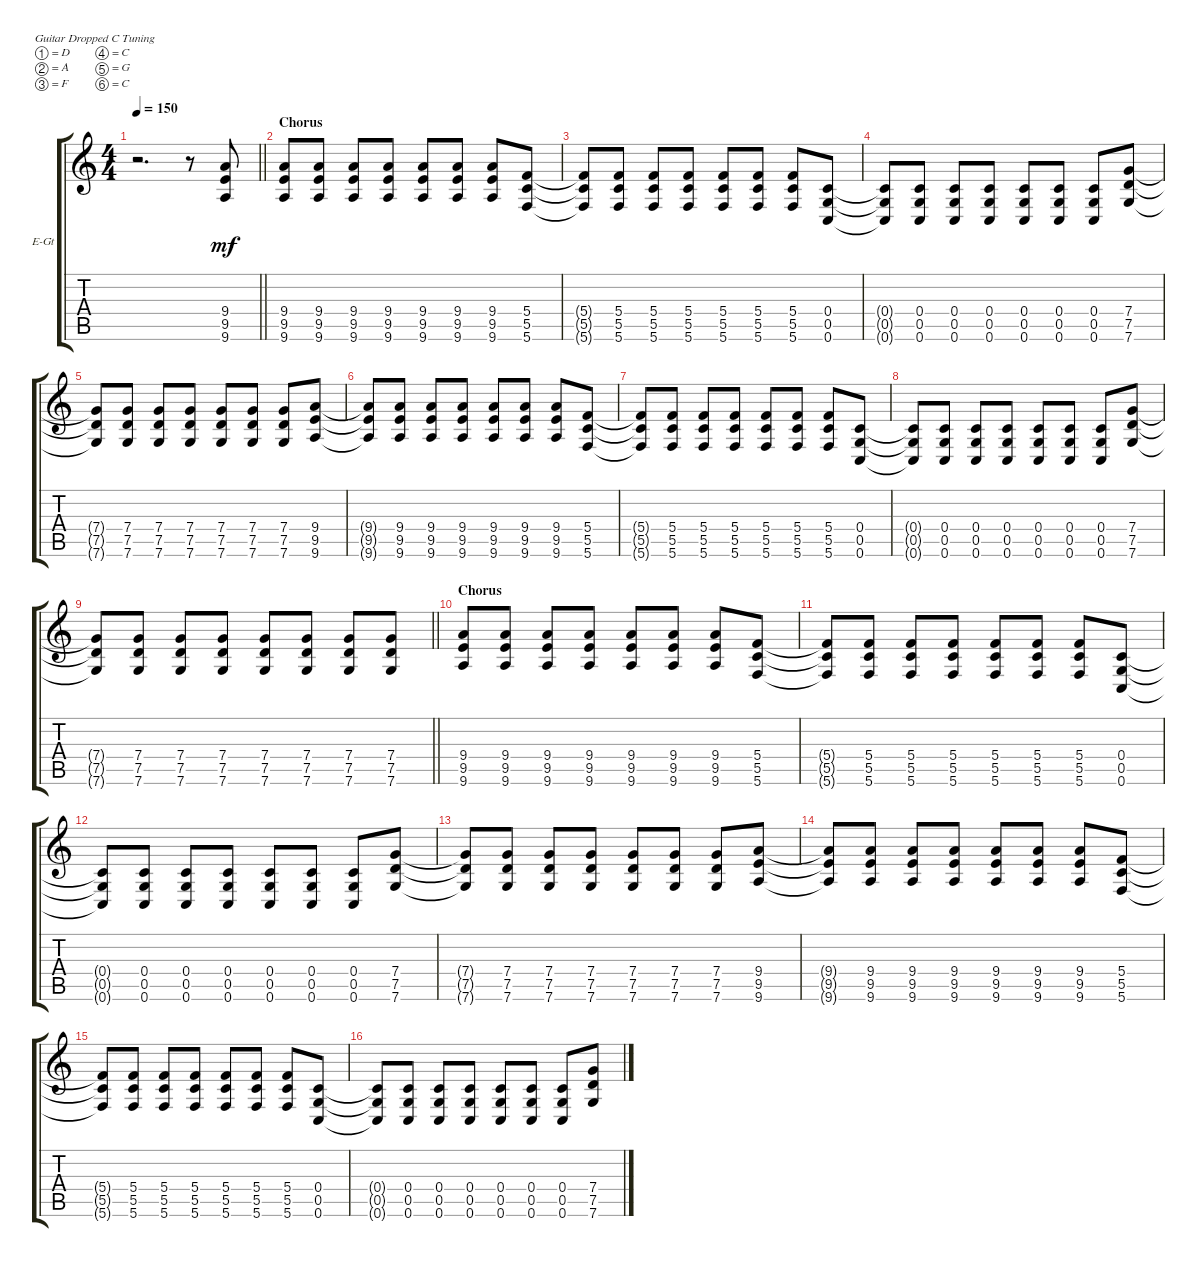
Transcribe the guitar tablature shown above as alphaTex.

\defaultSystemsLayout 4
\bracketExtendMode groupsimilarinstruments
\firstSystemTrackNameOrientation horizontal
\otherSystemsTrackNameOrientation horizontal
\track ("Guitar 2" "E-Gt") {instrument overdrivenguitar}
\staff {score tabs}
\tuning (D4 A3 F3 C3 G2 C2)
\ts (4 4)
\tempo 150
\clef g2
\barLineRight lightlight
\ks c
r.2{d dy mf} r.8 (9.6 9.5 9.4).8 |
\section ("" "Chorus")
(9.4 9.5 9.6).8 (9.4 9.5 9.6).8 (9.4 9.5 9.6).8 (9.4 9.5 9.6).8 (9.4 9.5 9.6).8 (9.4 9.5 9.6).8 (9.4 9.6 9.5).8 (5.6 5.5 5.4).8 |
(5.6{t} 5.5{t} 5.4{t}).8 (5.6 5.5 5.4).8 (5.6 5.5 5.4).8 (5.6 5.5 5.4).8 (5.6 5.5 5.4).8 (5.6 5.5 5.4).8 (5.6 5.5 5.4).8 (0.6 0.5 0.4).8 |
(0.6{t} 0.5{t} 0.4{t}).8 (0.6 0.5 0.4).8 (0.6 0.5 0.4).8 (0.6 0.5 0.4).8 (0.6 0.5 0.4).8 (0.6 0.5 0.4).8 (0.6 0.5 0.4).8 (7.6 7.5 7.4).8 |
(7.6{t} 7.5{t} 7.4{t}).8 (7.6 7.5 7.4).8 (7.6 7.5 7.4).8 (7.6 7.5 7.4).8 (7.6 7.5 7.4).8 (7.6 7.5 7.4).8 (7.6 7.5 7.4).8 (9.6 9.5 9.4).8 |
(9.4{t} 9.5{t} 9.6{t}).8 (9.4 9.5 9.6).8 (9.4 9.5 9.6).8 (9.4 9.5 9.6).8 (9.4 9.5 9.6).8 (9.4 9.5 9.6).8 (9.4 9.6 9.5).8 (5.6 5.5 5.4).8 |
(5.6{t} 5.5{t} 5.4{t}).8 (5.6 5.5 5.4).8 (5.6 5.5 5.4).8 (5.6 5.5 5.4).8 (5.6 5.5 5.4).8 (5.6 5.5 5.4).8 (5.6 5.5 5.4).8 (0.6 0.5 0.4).8 |
(0.6{t} 0.5{t} 0.4{t}).8 (0.6 0.5 0.4).8 (0.6 0.5 0.4).8 (0.6 0.5 0.4).8 (0.6 0.5 0.4).8 (0.6 0.5 0.4).8 (0.6 0.5 0.4).8 (7.6 7.5 7.4).8 |
\barLineRight lightlight
(7.6{t} 7.5{t} 7.4{t}).8 (7.6 7.5 7.4).8 (7.6 7.5 7.4).8 (7.6 7.5 7.4).8 (7.6 7.5 7.4).8 (7.6 7.5 7.4).8 (7.6 7.5 7.4).8 (7.6 7.5 7.4).8 |
\section ("" "Chorus")
(9.4 9.5 9.6).8 (9.4 9.5 9.6).8 (9.4 9.5 9.6).8 (9.4 9.5 9.6).8 (9.4 9.5 9.6).8 (9.4 9.5 9.6).8 (9.4 9.6 9.5).8 (5.6 5.5 5.4).8 |
(5.6{t} 5.5{t} 5.4{t}).8 (5.6 5.5 5.4).8 (5.6 5.5 5.4).8 (5.6 5.5 5.4).8 (5.6 5.5 5.4).8 (5.6 5.5 5.4).8 (5.6 5.5 5.4).8 (0.6 0.5 0.4).8 |
(0.6{t} 0.5{t} 0.4{t}).8 (0.6 0.5 0.4).8 (0.6 0.5 0.4).8 (0.6 0.5 0.4).8 (0.6 0.5 0.4).8 (0.6 0.5 0.4).8 (0.6 0.5 0.4).8 (7.6 7.5 7.4).8 |
(7.6{t} 7.5{t} 7.4{t}).8 (7.6 7.5 7.4).8 (7.6 7.5 7.4).8 (7.6 7.5 7.4).8 (7.6 7.5 7.4).8 (7.6 7.5 7.4).8 (7.6 7.5 7.4).8 (9.6 9.5 9.4).8 |
(9.4{t} 9.5{t} 9.6{t}).8 (9.4 9.5 9.6).8 (9.4 9.5 9.6).8 (9.4 9.5 9.6).8 (9.4 9.5 9.6).8 (9.4 9.5 9.6).8 (9.4 9.6 9.5).8 (5.6 5.5 5.4).8 |
(5.6{t} 5.5{t} 5.4{t}).8 (5.6 5.5 5.4).8 (5.6 5.5 5.4).8 (5.6 5.5 5.4).8 (5.6 5.5 5.4).8 (5.6 5.5 5.4).8 (5.6 5.5 5.4).8 (0.6 0.5 0.4).8 |
(0.6{t} 0.5{t} 0.4{t}).8 (0.6 0.5 0.4).8 (0.6 0.5 0.4).8 (0.6 0.5 0.4).8 (0.6 0.5 0.4).8 (0.6 0.5 0.4).8 (0.6 0.5 0.4).8 (7.6 7.5 7.4).8
